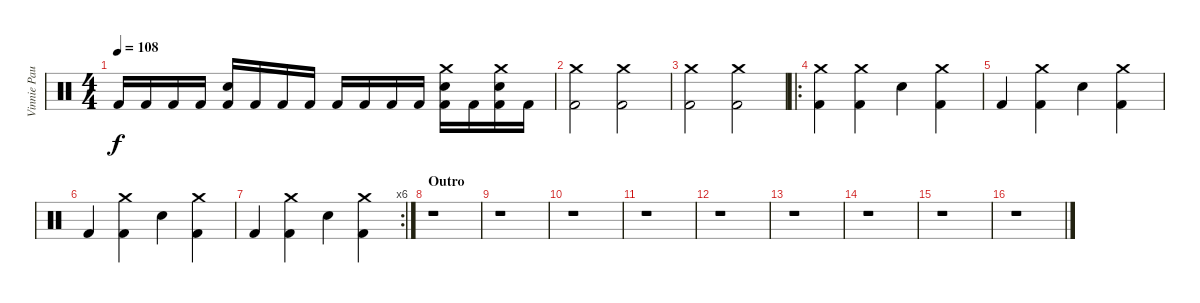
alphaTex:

\track ("Vinnie Paul Abbott" "Vinnie Pau") {instrument percussion}
\staff {score}
\articulation defaults
\ts (4 4)
\tempo 108
\clef neutral
\ks c "Kick (hit) 2".16{dy f} "Kick (hit) 2".16 "Kick (hit) 2".16 "Kick (hit) 2".16
("Snare (hit) 2" "Kick (hit) 2").16 "Kick (hit) 2".16 "Kick (hit) 2".16 "Kick (hit) 2".16 "Kick (hit) 2".16 "Kick (hit) 2".16 "Kick (hit) 2".16 "Kick (hit) 2".16 ("Crash medium (hit)" "Snare (hit) 2" "Kick (hit) 2").16 "Kick (hit) 2".16 ("Crash medium (hit)" "Snare (hit) 2" "Kick (hit) 2").16 "Kick (hit) 2".16 |
("Crash medium (hit)" "Kick (hit) 2").2 ("Crash medium (hit)" "Kick (hit) 2").2 |
("Crash medium (hit)" "Kick (hit) 2").2 ("Crash medium (hit)" "Kick (hit) 2").2 |
\ro
("Crash medium (hit)" "Kick (hit) 2").4 ("Crash medium (hit)" "Kick (hit) 2").4 "Snare (hit) 2".4 ("Crash medium (hit)" "Kick (hit) 2").4 |
"Kick (hit) 2".4 ("Crash medium (hit)" "Kick (hit) 2").4 "Snare (hit) 2".4 ("Crash medium (hit)" "Kick (hit) 2").4 |
"Kick (hit) 2".4 ("Crash medium (hit)" "Kick (hit) 2").4 "Snare (hit) 2".4 ("Crash medium (hit)" "Kick (hit) 2").4 |
\rc 6 "Kick (hit) 2".4
("Crash medium (hit)" "Kick (hit) 2").4 "Snare (hit) 2".4 ("Crash medium (hit)" "Kick (hit) 2").4 |
\section ("" "Outro")
r.1 |
r.1 |
r.1 |
r.1 |
r.1 |
r.1 |
r.1 |
r.1 |
r.1
